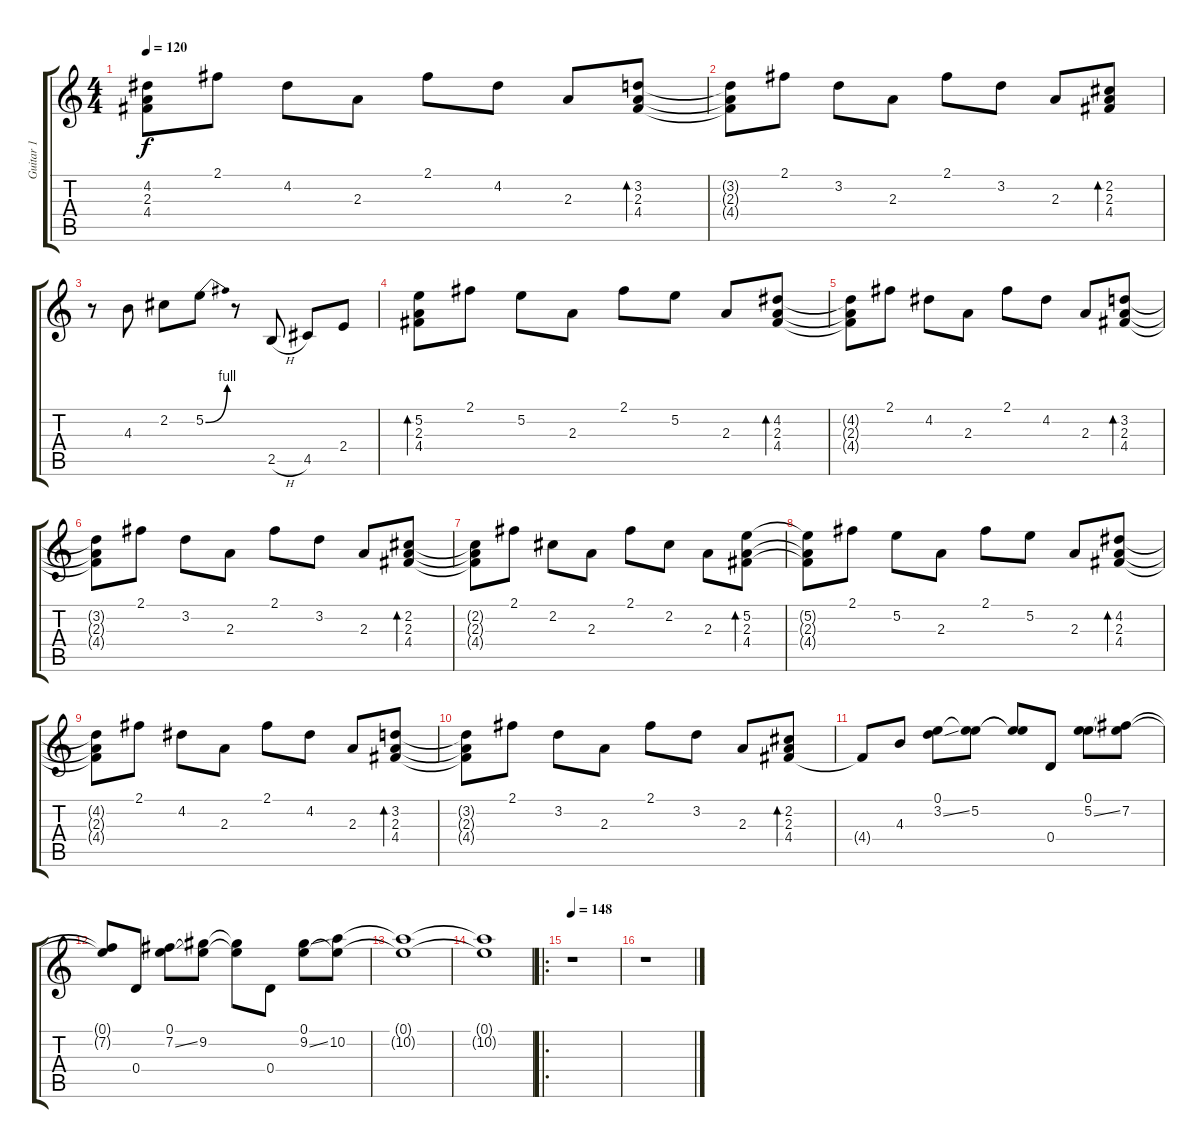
\track ("Guitar 1" "Guitar 1") {instrument acousticguitarsteel}
\staff {score tabs}
\tuning (E4 B3 G3 D3 A2 E2) {hide}
\ts (4 4)
\tempo 120
\clef g2
\ks c
(4.2{t} 2.3{t} 4.4{t}).8{dy f} 2.1.8 4.2.8 2.3.8 2.1.8 4.2.8 2.3.8 (3.2 2.3 4.4).8{bd 60} |
(3.2{t} 2.3{t} 4.4{t}).8 2.1.8 3.2.8 2.3.8 2.1.8 3.2.8 2.3.8 (2.2 2.3 4.4).8{bd 60} |
r.8 4.3.8 2.2.8 5.2{be (bend 0 0 60 4)}.8 r.8 2.5{h}.8 4.5.8 2.4.8 |
(5.2 2.3 4.4).8{bd 60} 2.1.8 5.2.8 2.3.8 2.1.8 5.2.8 2.3.8 (4.2 2.3 4.4).8{bd 60} |
(4.2{t} 2.3{t} 4.4{t}).8 2.1.8 4.2.8 2.3.8 2.1.8 4.2.8 2.3.8 (3.2 2.3 4.4).8{bd 60} |
(3.2{t} 2.3{t} 4.4{t}).8 2.1.8 3.2.8 2.3.8 2.1.8 3.2.8 2.3.8 (2.2 2.3 4.4).8{bd 60} |
(2.2{t} 2.3{t} 4.4{t}).8 2.1.8 2.2.8 2.3.8 2.1.8 2.2.8 2.3.8 (5.2 2.3 4.4).8{bd 60} |
(5.2{t} 2.3{t} 4.4{t}).8 2.1.8 5.2.8 2.3.8 2.1.8 5.2.8 2.3.8 (4.2 2.3 4.4).8{bd 60} |
(4.2{t} 2.3{t} 4.4{t}).8 2.1.8 4.2.8 2.3.8 2.1.8 4.2.8 2.3.8 (3.2 2.3 4.4).8{bd 60} |
(3.2{t} 2.3{t} 4.4{t}).8 2.1.8 3.2.8 2.3.8 2.1.8 3.2.8 2.3.8 (2.2 2.3 4.4).8{bd 60} |
4.4{t}.8 4.3.8 (0.1 3.2{ss}).8 (0.1{t} 5.2).8 (0.1{t} 5.2{t}).8 0.4.8 (0.1 5.2{ss}).8 (0.1{t} 7.2).8 |
(0.1{t} 7.2{t}).8 0.4.8 (0.1 7.2{ss}).8 (0.1{t} 9.2).8 (0.1{t} 9.2{t}).8 0.4.8 (0.1 9.2{ss}).8 (0.1{t} 10.2).8 |
(0.1{t} 10.2{t}).1 |
(0.1{t} 10.2{t}).1 |
\ro
\tempo 148
r.1 |
r.1
